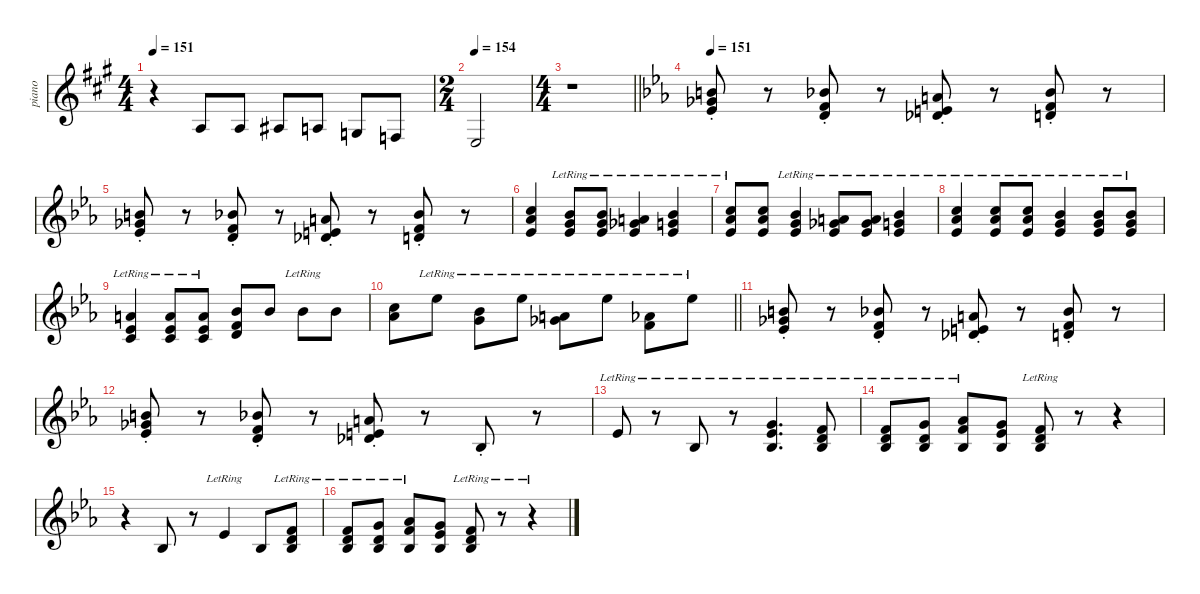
\defaultSystemsLayout 8
\hideDynamics
\bracketExtendMode nobrackets
\otherSystemsTrackNameOrientation horizontal
\track ("Piano (RH)-hid" "piano") {instrument acousticgrandpiano}
\staff {score}
\tuning (F4 C4 F3 C3 F2 C2)
\ts (4 4)
\tempo 151
\clef g2
\ks a
r.4{dy f} 4.3{acc forcenatural}.8 4.3{acc forcenatural}.8 5.3{acc #}.8 4.3{acc forcenatural}.8 2.3{acc forcenatural}.8 0.3{acc forcenatural}.8 |
\ts (2 4)
\tempo 154
4.4{acc forcenatural}.2 |
\ts (4 4)
\barLineRight lightlight
r.1 |
\tempo 151
\ks eb
(6.1{st acc forcenatural} 6.2{st acc b} 10.3{st acc b}).8 r.8 (0.1{st acc forcenatural} 10.2{st acc b} 9.3{st acc forcenatural}).8 r.8 (4.1{st acc forcenatural} 4.2{st acc forcenatural} 8.3{st acc b}).8 r.8 (0.1{st acc forcenatural} 10.2{st acc b} 9.3{st acc forcenatural}).8 r.8 |
(6.1{st acc forcenatural} 6.2{st acc b} 10.3{st acc b}).8 r.8 (0.1{st acc forcenatural} 10.2{st acc b} 9.3{st acc forcenatural}).8 r.8 (4.1{st acc forcenatural} 4.2{st acc forcenatural} 8.3{st acc b}).8 r.8 (0.1{st acc forcenatural} 10.2{st acc b} 9.3{st acc forcenatural}).8 r.8 |
(7.1{acc forcenatural} 8.2{acc b} 10.3{acc b}).4 (17.3{acc b} 2.1{lr acc forcenatural} 3.2{acc b}).8 (17.3{lr acc b} 2.1{lr acc forcenatural} 3.2{acc b}).8 (16.3{acc forcenatural} 1.1{lr acc b} 3.2{acc b}).4 (17.3{lr acc b} 2.1{lr acc forcenatural} 3.2{acc b}).4 |
(7.1{acc forcenatural} 8.2{lr acc b} 10.3{lr acc b}).8 (7.1{acc forcenatural} 8.2{acc b} 10.3{acc b}).8 (17.3{acc b} 2.1{lr acc forcenatural} 3.2{lr acc b}).4 (16.3{acc forcenatural} 1.1{lr acc b} 3.2{lr acc b}).8 (16.3{acc forcenatural} 1.1{lr acc b} 3.2{lr acc b}).8 (17.3{lr acc b} 2.1{lr acc forcenatural} 3.2{lr acc b}).4 |
(24.4{lr acc forcenatural} 27.5{lr acc b} 27.6{acc b}).4 (12.2{lr acc forcenatural} 15.3{lr acc b} 15.4{acc b}).8 (24.4{lr acc forcenatural} 27.5{lr acc b} 27.6{acc b}).8 (17.3{lr acc b} 2.1{lr acc forcenatural} 3.2{acc b}).4 (17.3{lr acc b} 2.1{lr acc forcenatural} 3.2{acc b}).8 (17.3{lr acc b} 2.1{lr acc forcenatural} 3.2{acc b}).8 |
(16.3{acc forcenatural} 15.4{lr acc b} 0.2{acc forcenatural}).4 (16.3{acc forcenatural} 15.4{lr acc b} 0.2{acc forcenatural}).8 (16.3{acc forcenatural} 15.4{lr acc b} 0.2{lr acc forcenatural}).8 (5.2{acc forcenatural} 5.1{acc b} 9.3{acc forcenatural}).8 5.1{acc b}.8 5.1{lr acc b}.8 5.1{acc b}.8 |
\barLineRight lightlight
(7.1{acc forcenatural} 8.2{acc b}).8 10.1{lr acc b}.8 (10.2{lr acc b} 14.3{acc forcenatural}).8 10.1{lr acc b}.8 (9.2{lr acc forcenatural} 13.3{acc b}).8 10.1{lr acc b}.8 (0.1{acc forcenatural} 8.2{lr acc b}).8 10.1{lr acc b}.8 |
(11.2{st acc forcenatural} 13.3{st acc b} 15.4{st acc b}).8 r.8 (0.1{st acc forcenatural} 10.2{st acc b} 9.3{st acc forcenatural}).8 r.8 (4.1{st acc forcenatural} 4.2{st acc forcenatural} 8.3{st acc b}).8 r.8 (0.1{st acc forcenatural} 10.2{st acc b} 9.3{st acc forcenatural}).8 r.8 |
(6.1{st acc forcenatural} 6.2{st acc b} 10.3{st acc b}).8 r.8 (0.1{st acc forcenatural} 10.2{st acc b} 9.3{st acc forcenatural}).8 r.8 (4.1{st acc forcenatural} 4.2{st acc forcenatural} 8.3{st acc b}).8 r.8 5.3{st acc b}.8 r.8 |
3.2{lr acc b}.8 r.8 5.3{lr acc b}.8 r.8 (2.1{lr acc forcenatural} 3.2{acc b} 5.3{lr acc b}).4{d} (0.1{lr acc forcenatural} 2.2{acc forcenatural} 5.3{lr acc b}).8 |
(0.1{acc forcenatural} 2.2{acc forcenatural} 5.3{lr acc b}).8 (2.1{acc forcenatural} 2.2{acc forcenatural} 5.3{lr acc b}).8 (8.2{acc b} 0.1{lr acc forcenatural} 5.3{acc b}).8 (2.1{acc forcenatural} 3.2{acc b} 5.3{acc b}).8 (0.1{acc forcenatural} 2.2{acc forcenatural} 5.3{lr acc b}).8 r.8 r.4 |
r.4 5.3{acc b}.8 r.8 3.2{lr acc b}.4 5.3{acc b}.8 (0.1{lr acc forcenatural} 2.2{acc forcenatural} 5.3{lr acc b}).8 |
(0.1{acc forcenatural} 2.2{acc forcenatural} 5.3{lr acc b}).8 (2.1{acc forcenatural} 2.2{acc forcenatural} 5.3{lr acc b}).8 (8.2{acc b} 0.1{lr acc forcenatural} 5.3{acc b}).8 (2.1{acc forcenatural} 3.2{acc b} 5.3{acc b}).8 (0.1{acc forcenatural} 2.2{acc forcenatural} 5.3{lr acc b}).8 r.8 r.4
